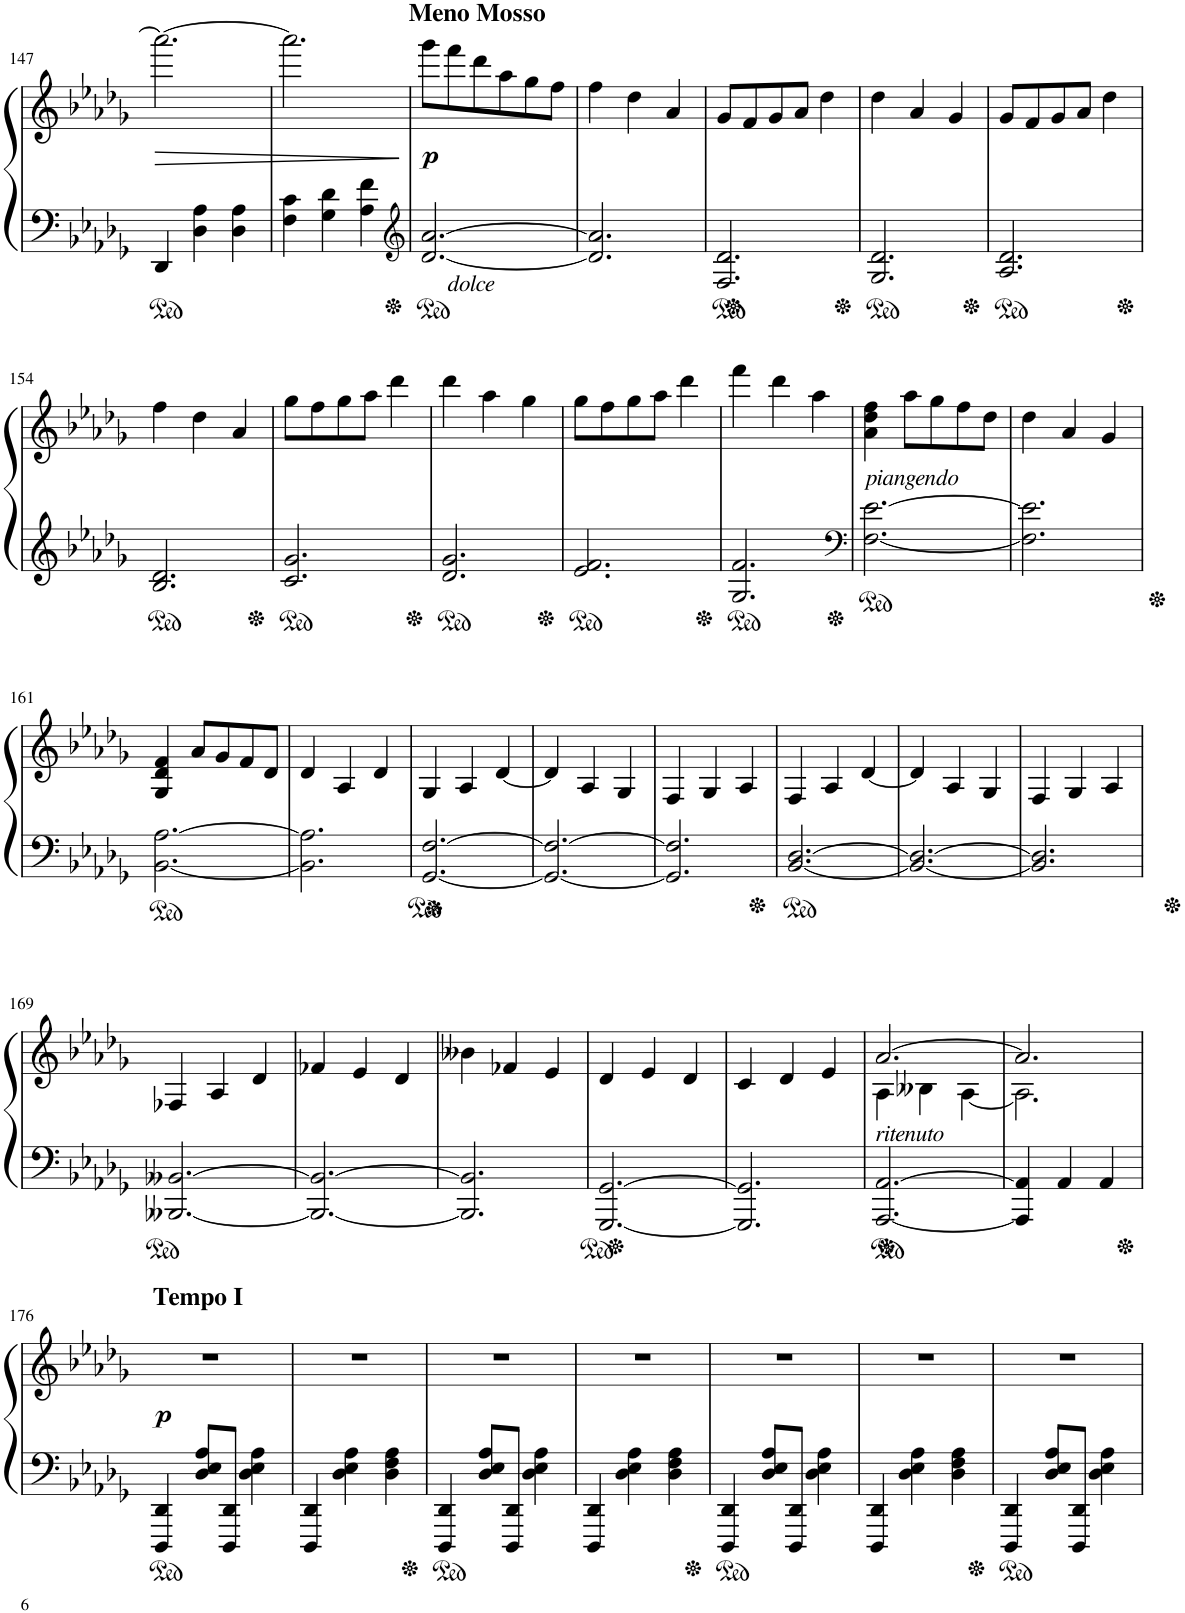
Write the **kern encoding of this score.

**kern	**kern	**dynam
*part1	*part1	*part1
*staff2	*staff1	*staff1/2
*I"Piano	*	*
*I'Pno.	*	*
!!LO:PB:g=z
*clefF4	*clefG2	*
*k[b-e-a-d-g-]	*k[b-e-a-d-g-]	*
*M3/4	*M3/4	*
=147	=147	=147
!	!	!LO:HP:b
4DD-/	2.aaa-\_	>
4D-\ 4A-\	.	.
4D-\ 4A-\	.	.
=148	=148	=148
4F\ 4c\	2.aaa-\]	.
4G-\ 4d-\	.	.
4A-\ 4f\	.	.
.	.	]
=149	=149	=149
*clefG2	*	*
!	!LO:TX:a:B:t=Meno Mosso	!
!LO:TX:b:i:t=dolce	!	!
!	!	!LO:DY:b
[2.d-/ [2.a-/	8ggg-\L	p
.	8fff\	.
.	8ddd-\	.
.	8aa-\	.
.	8gg-\	.
.	8ff\J	.
=150	=150	=150
2.d-/] 2.a-/]	4ff\	.
.	4dd-\	.
.	4a-/	.
=151	=151	=151
2.F/ 2.d-/	8g-/L	.
.	8f/	.
.	8g-/	.
.	8a-/J	.
.	4dd-\	.
=152	=152	=152
2.G-/ 2.d-/	4dd-\	.
.	4a-/	.
.	4g-/	.
=153	=153	=153
2.A-/ 2.d-/	8g-/L	.
.	8f/	.
.	8g-/	.
.	8a-/J	.
.	4dd-\	.
!!LO:LB:g=z
=154	=154	=154
2.B-/ 2.d-/	4ff\	.
.	4dd-\	.
.	4a-/	.
=155	=155	=155
2.c/ 2.g-/	8gg-\L	.
.	8ff\	.
.	8gg-\	.
.	8aa-\J	.
.	4ddd-\	.
=156	=156	=156
2.d-/ 2.g-/	4ddd-\	.
.	4aa-\	.
.	4gg-\	.
=157	=157	=157
2.e-/ 2.f/	8gg-\L	.
.	8ff\	.
.	8gg-\	.
.	8aa-\J	.
.	4ddd-\	.
=158	=158	=158
2.G-/ 2.f/	4fff\	.
.	4ddd-\	.
.	4aa-\	.
=159	=159	=159
*clefF4	*	*
!	!LO:TX:b:i:t=piangendo	!
[2.F\ [2.e-\	4a-\ 4dd-\ 4ff\	.
.	8aa-\L	.
.	8gg-\	.
.	8ff\	.
.	8dd-\J	.
=160	=160	=160
2.F\] 2.e-\]	4dd-\	.
.	4a-/	.
.	4g-/	.
!!LO:LB:g=z
=161	=161	=161
[2.BB-\ [2.A-\	4G-/ 4d-/ 4f/	.
.	8a-/L	.
.	8g-/	.
.	8f/	.
.	8d-/J	.
=162	=162	=162
2.BB-\] 2.A-\]	4d-/	.
.	4A-/	.
.	4d-/	.
=163	=163	=163
[2.GG-/ [2.F/	4G-/	.
.	4A-/	.
.	[4d-/	.
=164	=164	=164
2.GG-/_ 2.F/_	4d-/]	.
.	4A-/	.
.	4G-/	.
=165	=165	=165
2.GG-/] 2.F/]	4F/	.
.	4G-/	.
.	4A-/	.
=166	=166	=166
[2.BB-/ [2.D-/	4F/	.
.	4A-/	.
.	[4d-/	.
=167	=167	=167
2.BB-/_ 2.D-/_	4d-/]	.
.	4A-/	.
.	4G-/	.
=168	=168	=168
2.BB-/] 2.D-/]	4F/	.
.	4G-/	.
.	4A-/	.
!!LO:LB:g=z
=169	=169	=169
[2.BBB--X/ [2.BB--X/	4F-X/	.
.	4A-/	.
.	4d-/	.
=170	=170	=170
2.BBB--/_ 2.BB--/_	4f-X/	.
.	4e-/	.
.	4d-/	.
=171	=171	=171
2.BBB--/] 2.BB--/]	4b--X\	.
.	4f-X/	.
.	4e-/	.
=172	=172	=172
[2.GGG-/ [2.GG-/	4d-/	.
.	4e-/	.
.	4d-/	.
=173	=173	=173
2.GGG-/] 2.GG-/]	4c/	.
.	4d-/	.
.	4e-/	.
=174	=174	=174
*	*^	*
!	!LO:TX:b:i:t=ritenuto	!	!
[2.AAA-/ [2.AA-/	[2.a-/	4A-\	.
.	.	4B--X\	.
.	.	[4A-\	.
=175	=175	=175	=175
4AAA-/] 4AA-/]	2.a-/]	2.A-\]	.
4AA-/	.	.	.
4AA-/	.	.	.
*	*v	*v	*
!!LO:LB:g=z
=176	=176	=176
!	!LO:TX:a:B:t=Tempo Ⅰ	!
!	!	!LO:DY:b
4DDD-/ 4DD-/	2.r	p
8D-/ 8E-/ 8A-/L	.	.
8DDD-/ 8DD-/J	.	.
4D-\ 4E-\ 4A-\	.	.
=177	=177	=177
4DDD-/ 4DD-/	2.r	.
4D-\ 4E-\ 4A-\	.	.
4D-\ 4F\ 4A-\	.	.
=178	=178	=178
4DDD-/ 4DD-/	2.r	.
8D-/ 8E-/ 8A-/L	.	.
8DDD-/ 8DD-/J	.	.
4D-\ 4E-\ 4A-\	.	.
=179	=179	=179
4DDD-/ 4DD-/	2.r	.
4D-\ 4E-\ 4A-\	.	.
4D-\ 4F\ 4A-\	.	.
=180	=180	=180
4DDD-/ 4DD-/	2.r	.
8D-/ 8E-/ 8A-/L	.	.
8DDD-/ 8DD-/J	.	.
4D-\ 4E-\ 4A-\	.	.
=181	=181	=181
4DDD-/ 4DD-/	2.r	.
4D-\ 4E-\ 4A-\	.	.
4D-\ 4F\ 4A-\	.	.
=182	=182	=182
4DDD-/ 4DD-/	2.r	.
8D-/ 8E-/ 8A-/L	.	.
8DDD-/ 8DD-/J	.	.
4D-\ 4E-\ 4A-\	.	.
=	=	=
*-	*-	*-
